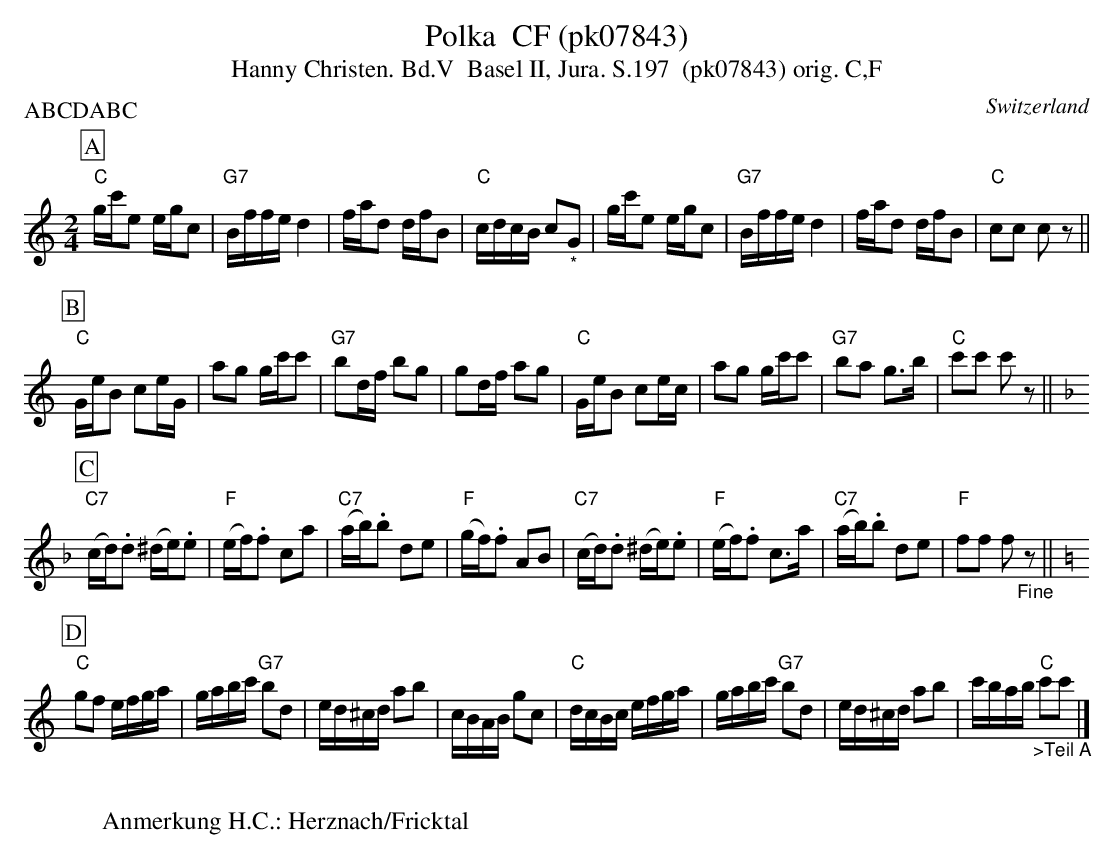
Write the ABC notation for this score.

X:1
T:Polka  CF (pk07843)
T:Hanny Christen. Bd.V  Basel II, Jura. S.197  (pk07843) orig. C,F
P:ABCDABC
M:2/4
L:1/16
O:Switzerland
K:C major
[P:A] "C"gc'e2 egc2 | "G7"Bffed4 | fad2 dfB2 | "C"cdcB c2"_*"G2 | gc'e2 egc2 | "G7"Bffed4 | fad2 dfB2 | "C"c2c2 c2z2 ||
[P:B] "C"GeB2 c2eG | a2g2 gc'c'2 | "G7"b2df b2g2 | g2df a2g2 | "C"GeB2 c2ec | a2g2 gc'c'2 | "G7"b2a2 g3b | "C"c'2c'2 c'2z2 ||  [K:F]
[P:C] ("C7"cd).d2 (^de).e2 | ("F"ef).f2 c2a2 | ("C7"ab).b2 d2e2 | ("F"gf).f2 A2B2 | ("C7"cd).d2 (^de).e2 | ("F"ef).f2 c3a | ("C7"ab).b2 d2e2 | "F"f2f2 f2"_Fine"z2 || [K:C]
[P:D] "C"g2f2 efga | gabc' "G7"b2d2 | ed^cd a2b2 | cBAB g2c2 | "C"dcBc efga | gabc' "G7"b2d2 | ed^cd a2b2 | c'bab "C""_>Teil A"c'2c'2 |]
W:
W:Anmerkung H.C.: Herznach/Fricktal
